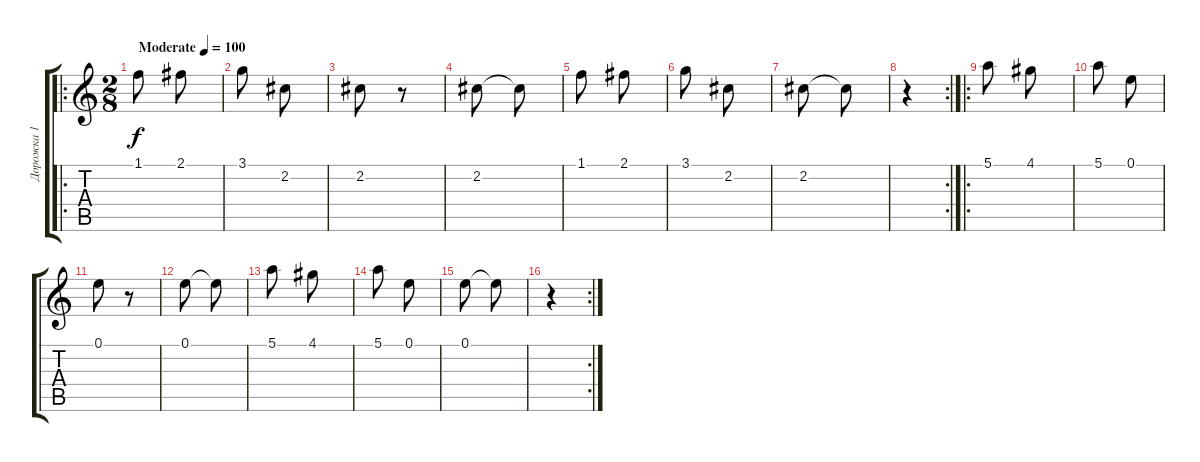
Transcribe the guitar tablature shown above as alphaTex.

\track ("Дорожка 1" "Дорожка 1") {instrument acousticguitarsteel}
\staff {score tabs}
\tuning (E4 B3 G3 D3 A2 E2) {hide}
\ro
\ts (2 8)
\tempo (100 "Moderate")
\clef g2
\ks c
1.1.8{dy f instrument acousticguitarsteel} 2.1.8 |
3.1.8 2.2.8 |
2.2.8 r.8 |
2.2.8 2.2{t}.8 |
1.1.8 2.1.8 |
3.1.8 2.2.8 |
2.2.8 2.2{t}.8 |
\rc 2
r.4 |
\ro
5.1.8 4.1.8 |
5.1.8 0.1.8 |
0.1.8 r.8 |
0.1.8 0.1{t}.8 |
5.1.8 4.1.8 |
5.1.8 0.1.8 |
0.1.8 0.1{t}.8 |
\rc 2
r.4
